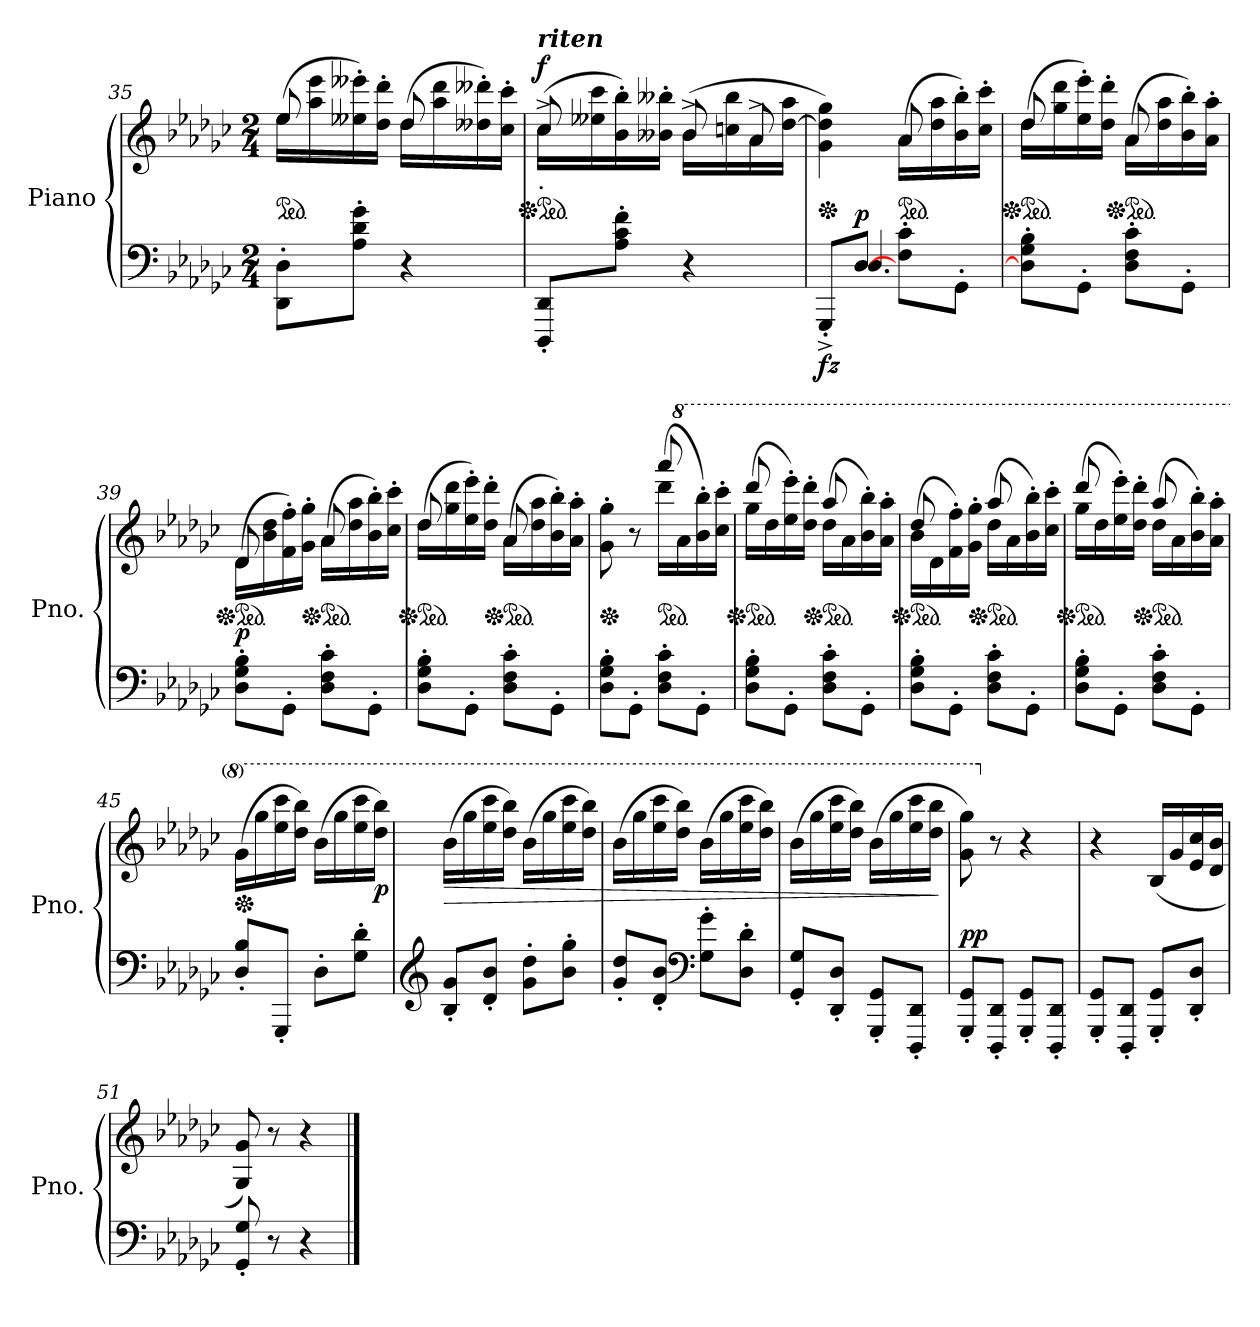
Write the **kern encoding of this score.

**kern	**kern	**dynam
*part1	*part1	*part1
*staff2	*staff1	*staff1/2
*I"Piano	*	*
*I'Pno.	*	*
!!LO:LB:g=z
*clefF4	*clefG2	*
*k[b-e-a-d-g-c-]	*k[b-e-a-d-g-c-]	*
*M2/4	*M2/4	*
*MM112	*MM112	*
*	*ped	*
=35	=35	=35
*	*^	*
8DD-\' 8D-\'L	(>16ee-\LL	8ee-/	.
.	16aa-\ 16eee-\	.	.
8A-\' 8d-\' 8g-\'J	16ee--X\' 16eee--X\')	8ryy	.
.	16dd-\' 16ddd-\'JJ	.	.
*	*MM96	*	*
4r	(>16dd-\LL	8dd-/	.
.	16aa-\ 16ddd-\	.	.
.	16dd--X\' 16ddd--X\')	8ryy	.
.	16cc-\' 16ccc-\'JJ	.	.
=36	=36	=36	=36
*	*Xped	*	*
*	*ped	*	*
!	!LO:TX:a:Bi:t=riten	!	!
!	!LO:TX:b:t=.	!	!
!	!	!	!LO:DY:a
8DDD-/' 8DD-/'L	(>16cc-^\LL	8cc-/	f
.	16ee--X\ 16ccc-\	.	.
8A-\' 8c-\' 8f\'J	16b-\' 16bb-\')	8ryy	.
.	16b--X\' 16bb--X\'JJ	.	.
*	*MM74	*	*
4r	(>16b--^\LL	8b--/	.
.	16ccn\ 16bb--\	.	.
*	*MM65	*	*
.	16a-^\	8a-/	.
.	[16dd-\ 16aa-\JJ	.	.
=37	=37	=37	=37
*^	*	*	*
*	*	*Xped	*	*
!	!	!	!	!LO:DY:b=2
8GGG-^'/L	8ryy	4g-\ 4dd-\] 4gg-\)	4ryy	fz
!	!	!	!	!LO:DY:a=2
[8D-\J	4.D-/	.	.	p
*	*	*ped	*	*
8F\' 8c-\'L	.	(>16a-\LL	8a-/	.
.	.	16dd-\ 16aa-\	.	.
8GG-'\J	.	16b-\' 16bb-\')	8ryy	.
.	.	16cc-\' 16ccc-\'JJ	.	.
*v	*v	*	*	*
=38	=38	=38	=38
*	*Xped	*	*
*	*ped	*	*
8D-\]' 8G-\' 8B-\'L	(>16dd-\LL	8dd-/	.
.	16gg-\ 16ddd-\	.	.
8GG-'\J	16ee-\' 16eee-\')	8ryy	.
.	16dd-\' 16ddd-\'JJ	.	.
*	*Xped	*	*
*	*ped	*	*
8D-\' 8F\' 8c-\'L	(>16a-\LL	8a-/	.
.	16dd-\ 16aa-\	.	.
8GG-'\J	16b-\' 16bb-\')	8ryy	.
.	16a-\' 16aa-\'JJ	.	.
=39	=39	=39	=39
*	*Xped	*	*
*	*ped	*	*
!	!	!	!LO:DY:a=2
8D-\' 8G-\' 8B-\'L	(>16d-\LL	8d-/	p
.	16b-\ 16dd-\	.	.
8GG-'\J	16f\' 16ff\')	8ryy	.
.	16g-\' 16gg-\'JJ	.	.
*	*Xped	*	*
*	*ped	*	*
8D-\' 8F\' 8c-\'L	(>16a-\LL	8a-/	.
.	16dd-\ 16aa-\	.	.
8GG-'\J	16b-\' 16bb-\')	8ryy	.
.	16cc-\' 16ccc-\'JJ	.	.
!!LO:LB:g=z	!!
=40	=40	=40	=40
*	*Xped	*	*
*	*ped	*	*
8D-\' 8G-\' 8B-\'L	(>16dd-\LL	8dd-/	.
.	16gg-\ 16ddd-\	.	.
8GG-'\J	16ee-\' 16eee-\')	8ryy	.
.	16dd-\' 16ddd-\'JJ	.	.
*	*Xped	*	*
*	*ped	*	*
8D-\' 8F\' 8c-\'L	(>16a-\LL	8a-/	.
.	16dd-\ 16aa-\	.	.
8GG-'\J	16b-\' 16bb-\')	8ryy	.
.	16a-\' 16aa-\'JJ	.	.
=41	=41	=41	=41
*	*Xped	*	*
8D-\' 8G-\' 8B-\'L	8g-\' 8gg-\'	4ryy	.
8GG-'\J	8r	.	.
*	*ped	*	*
8D-\' 8F\' 8c-\'L	(>16ddd-\LL	8aaa-/	.
*	*8va	*	*
.	16aa-\	.	.
!	!	!	!LO:DY:a=2
8GG-'\J	16bb-\' 16bbb-\')	8ryy	other-dynamics
.	16ccc-\' 16cccc-\'JJ	.	.
=42	=42	=42	=42
*	*Xped	*	*
*	*ped	*	*
8D-\' 8G-\' 8B-\'L	(>16ggg-\LL	8dddd-/	.
.	16ddd-\	.	.
8GG-'\J	16eee-\' 16eeee-\')	8ryy	.
.	16ddd-\' 16dddd-\'JJ	.	.
*	*Xped	*	*
*	*ped	*	*
8D-\' 8F\' 8c-\'L	(>16ddd-\LL	8aaa-/	.
.	16aa-\	.	.
8GG-'\J	16bb-\' 16bbb-\')	8ryy	.
.	16aa-\' 16aaa-\'JJ	.	.
=43	=43	=43	=43
*	*Xped	*	*
*	*ped	*	*
8D-\' 8G-\' 8B-\'L	(>16bb-\LL	8ddd-/	.
.	16dd-\	.	.
8GG-'\J	16ff\' 16fff\')	8ryy	.
.	16gg-\' 16ggg-\'JJ	.	.
*	*Xped	*	*
*	*ped	*	*
8D-\' 8F\' 8c-\'L	(>16ddd-\LL	8aaa-/	.
.	16aa-\	.	.
8GG-'\J	16bb-\' 16bbb-\')	8ryy	.
.	16ccc-\' 16cccc-\'JJ	.	.
=44	=44	=44	=44
*	*Xped	*	*
*	*ped	*	*
8D-\' 8G-\' 8B-\'L	(>16ggg-\LL	8dddd-/	.
.	16ddd-\	.	.
8GG-'\J	16eee-\' 16eeee-\')	8ryy	.
.	16ddd-\' 16dddd-\'JJ	.	.
*	*Xped	*	*
*	*ped	*	*
8D-\' 8F\' 8c-\'L	(>16ddd-\LL	8aaa-/	.
.	16aa-\	.	.
8GG-'\J	16bb-\' 16bbb-\')	8ryy	.
.	16aa-\' 16aaa-\'JJ	.	.
*	*v	*v	*
=45	=45	=45
*	*Xped	*
8D-/' 8B-/'L	(16gg-\LL	.
.	16ggg-\	.
8GGG-'/J	16eee-\ 16cccc-\	.
.	16ddd-\ 16bbb-\JJ)	.
8D-'\L	(16bb-\LL	.
.	16ggg-\	.
8G-\' 8d-\'J	16eee-\ 16cccc-\	.
!	!	!LO:DY:b
.	16ddd-\ 16bbb-\JJ)	p
!!LO:LB:g=z
=46	=46	=46
*clefG2	*	*
!	!	!LO:HP:b
8B-/' 8g-/'L	(16bb-\LL	>
.	16ggg-\	.
8d-/' 8b-/'J	16eee-\ 16cccc-\	.
.	16ddd-\ 16bbb-\JJ)	.
8g-\' 8dd-\'L	(16bb-\LL	.
.	16ggg-\	.
8b-\' 8gg-\'J	16eee-\ 16cccc-\	.
.	16ddd-\ 16bbb-\JJ)	.
=47	=47	=47
8g-/' 8dd-/'L	(16bb-\LL	.
.	16ggg-\	.
8d-/' 8b-/'J	16eee-\ 16cccc-\	.
.	16ddd-\ 16bbb-\JJ)	.
*clefF4	*	*
8G-\' 8g-\'L	(16bb-\LL	.
.	16ggg-\	.
8D-\' 8d-\'J	16eee-\ 16cccc-\	.
.	16ddd-\ 16bbb-\JJ)	.
=48	=48	=48
*	*MM100	*
8GG-/' 8G-/'L	(16bb-\LL	.
.	16ggg-\	.
8DD-/' 8D-/'J	16eee-\ 16cccc-\	.
.	16ddd-\ 16bbb-\JJ)	.
8GGG-/' 8GG-/'L	(16bb-\LL	.
.	16ggg-\	.
8DDD-/' 8DD-/'J	16eee-\ 16cccc-\	.
.	16ddd-\ 16bbb-\JJ	.
.	.	]
=49	=49	=49
!	!	!LO:DY:a=2
8GGG-/' 8GG-/'L	8gg-\ 8ggg-\)	pp
*	*X8va	*
8DDD-/' 8DD-/'J	8r	.
8GGG-/' 8GG-/'L	4r	.
8DDD-/' 8DD-/'J	.	.
=50	=50	=50
8GGG-/' 8GG-/'L	4r	.
8DDD-/' 8DD-/'J	.	.
*	*MM112	*
8GGG-/' 8GG-/'L	(>16B-/LL	.
.	16g-/	.
8DD-/' 8D-/'J	16e-/ 16cc-/	.
.	16d-/ 16b-/JJ	.
=51	=51	=51
8GG-/' 8G-/'	8G-/ 8g-/)	.
8r	8r	.
4r	4r	.
==	==	==
*-	*-	*-
